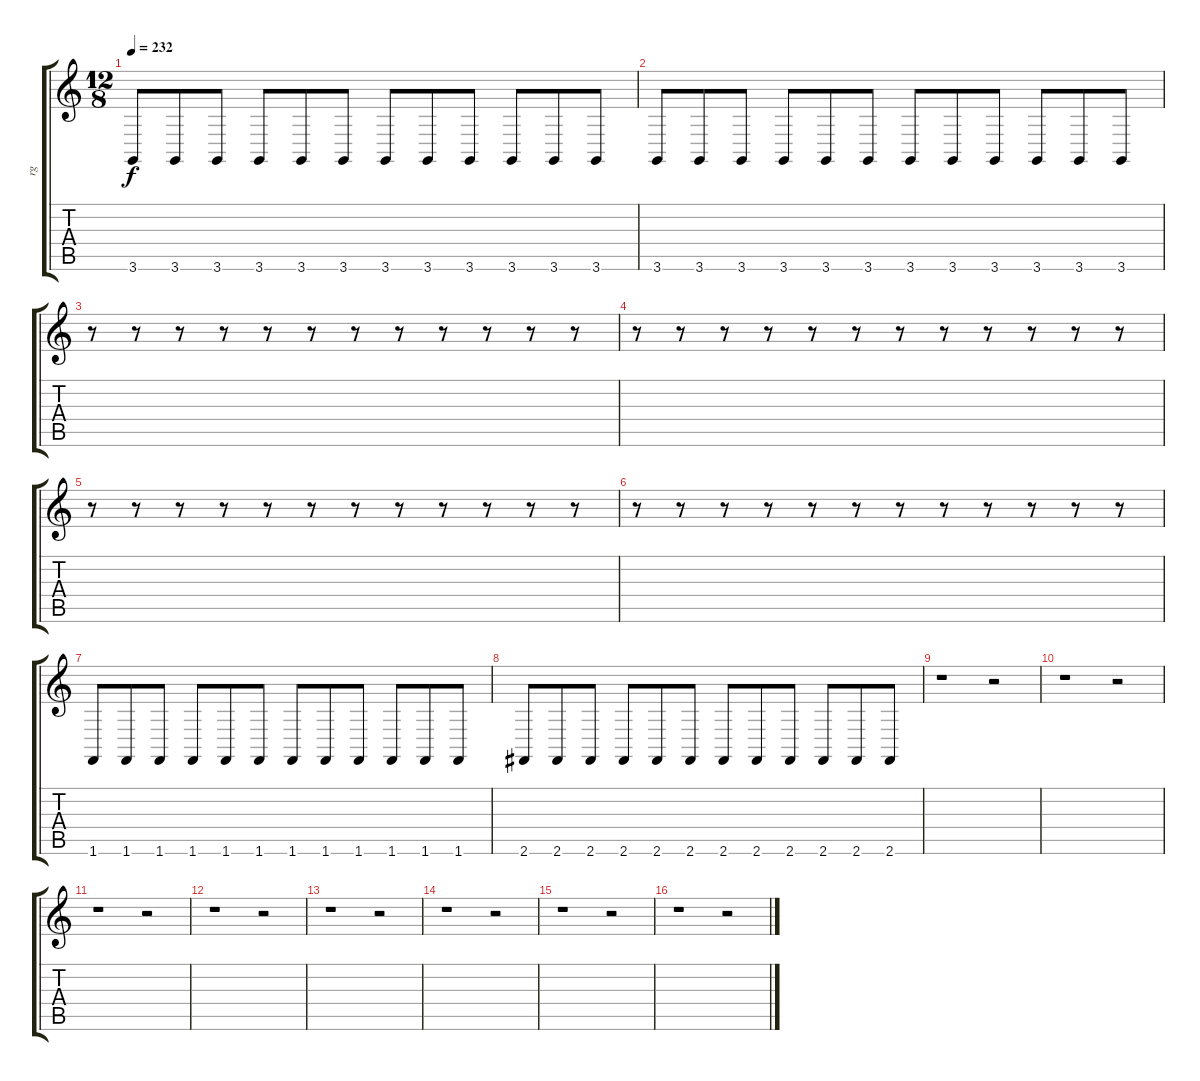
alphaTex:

\track ("rg" "rg") {instrument lead5charang}
\staff {score tabs}
\tuning (E4 B3 G3 D3 A2 E2) {hide}
\ts (12 8)
\tempo 232
\clef g2
\ks c
3.6.8{dy f} 3.6.8 3.6.8 3.6.8 3.6.8 3.6.8 3.6.8 3.6.8 3.6.8 3.6.8 3.6.8 3.6.8 |
3.6.8 3.6.8 3.6.8 3.6.8 3.6.8 3.6.8 3.6.8 3.6.8 3.6.8 3.6.8 3.6.8 3.6.8 |
r.8 r.8 r.8 r.8 r.8 r.8 r.8 r.8 r.8 r.8 r.8 r.8 |
r.8 r.8 r.8 r.8 r.8 r.8 r.8 r.8 r.8 r.8 r.8 r.8 |
r.8 r.8 r.8 r.8 r.8 r.8 r.8 r.8 r.8 r.8 r.8 r.8 |
r.8 r.8 r.8 r.8 r.8 r.8 r.8 r.8 r.8 r.8 r.8 r.8 |
1.6.8 1.6.8 1.6.8 1.6.8 1.6.8 1.6.8 1.6.8 1.6.8 1.6.8 1.6.8 1.6.8 1.6.8 |
2.6.8 2.6.8 2.6.8 2.6.8 2.6.8 2.6.8 2.6.8 2.6.8 2.6.8 2.6.8 2.6.8 2.6.8 |
r.1 r.2 |
r.1 r.2 |
r.1 r.2 |
r.1 r.2 |
r.1 r.2 |
r.1 r.2 |
r.1 r.2 |
r.1 r.2
